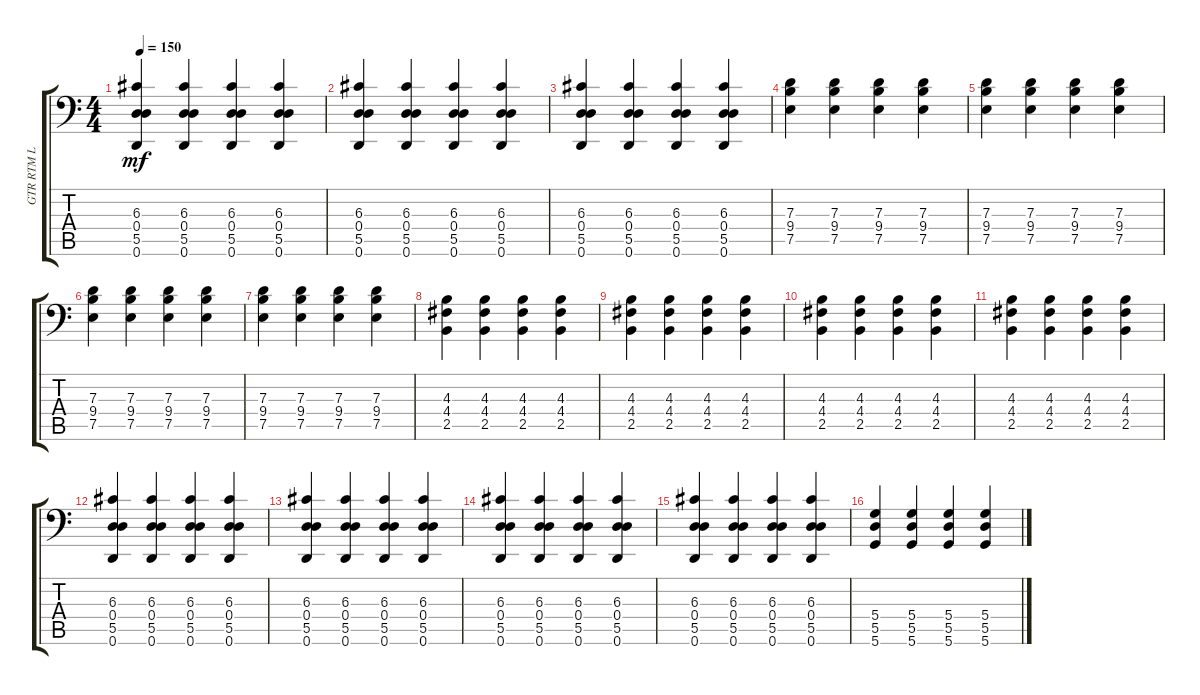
\track ("GTR RTM L" "GTR RTM L") {instrument overdrivenguitar}
\staff {score tabs}
\tuning (E3 C3 G2 D2 A1 D1) {hide}
\ts (4 4)
\tempo 150
\clef f4
\ks c
(6.3 0.4 5.5 0.6).4{dy mf} (6.3 0.4 5.5 0.6).4 (6.3 0.4 5.5 0.6).4 (6.3 0.4 5.5 0.6).4 |
(6.3 0.4 5.5 0.6).4 (6.3 0.4 5.5 0.6).4 (6.3 0.4 5.5 0.6).4 (6.3 0.4 5.5 0.6).4 |
(6.3 0.4 5.5 0.6).4 (6.3 0.4 5.5 0.6).4 (6.3 0.4 5.5 0.6).4 (6.3 0.4 5.5 0.6).4 |
(7.3 9.4 7.5).4 (7.3 9.4 7.5).4 (7.3 9.4 7.5).4 (7.3 9.4 7.5).4 |
(7.3 9.4 7.5).4 (7.3 9.4 7.5).4 (7.3 9.4 7.5).4 (7.3 9.4 7.5).4 |
(7.3 9.4 7.5).4 (7.3 9.4 7.5).4 (7.3 9.4 7.5).4 (7.3 9.4 7.5).4 |
(7.3 9.4 7.5).4 (7.3 9.4 7.5).4 (7.3 9.4 7.5).4 (7.3 9.4 7.5).4 |
(4.3 4.4 2.5).4 (4.3 4.4 2.5).4 (4.3 4.4 2.5).4 (4.3 4.4 2.5).4 |
(4.3 4.4 2.5).4 (4.3 4.4 2.5).4 (4.3 4.4 2.5).4 (4.3 4.4 2.5).4 |
(4.3 4.4 2.5).4 (4.3 4.4 2.5).4 (4.3 4.4 2.5).4 (4.3 4.4 2.5).4 |
(4.3 4.4 2.5).4 (4.3 4.4 2.5).4 (4.3 4.4 2.5).4 (4.3 4.4 2.5).4 |
(6.3 0.4 5.5 0.6).4 (6.3 0.4 5.5 0.6).4 (6.3 0.4 5.5 0.6).4 (6.3 0.4 5.5 0.6).4 |
(6.3 0.4 5.5 0.6).4 (6.3 0.4 5.5 0.6).4 (6.3 0.4 5.5 0.6).4 (6.3 0.4 5.5 0.6).4 |
(6.3 0.4 5.5 0.6).4 (6.3 0.4 5.5 0.6).4 (6.3 0.4 5.5 0.6).4 (6.3 0.4 5.5 0.6).4 |
(6.3 0.4 5.5 0.6).4 (6.3 0.4 5.5 0.6).4 (6.3 0.4 5.5 0.6).4 (6.3 0.4 5.5 0.6).4 |
(5.4 5.5 5.6).4 (5.4 5.5 5.6).4 (5.4 5.5 5.6).4 (5.4 5.5 5.6).4
